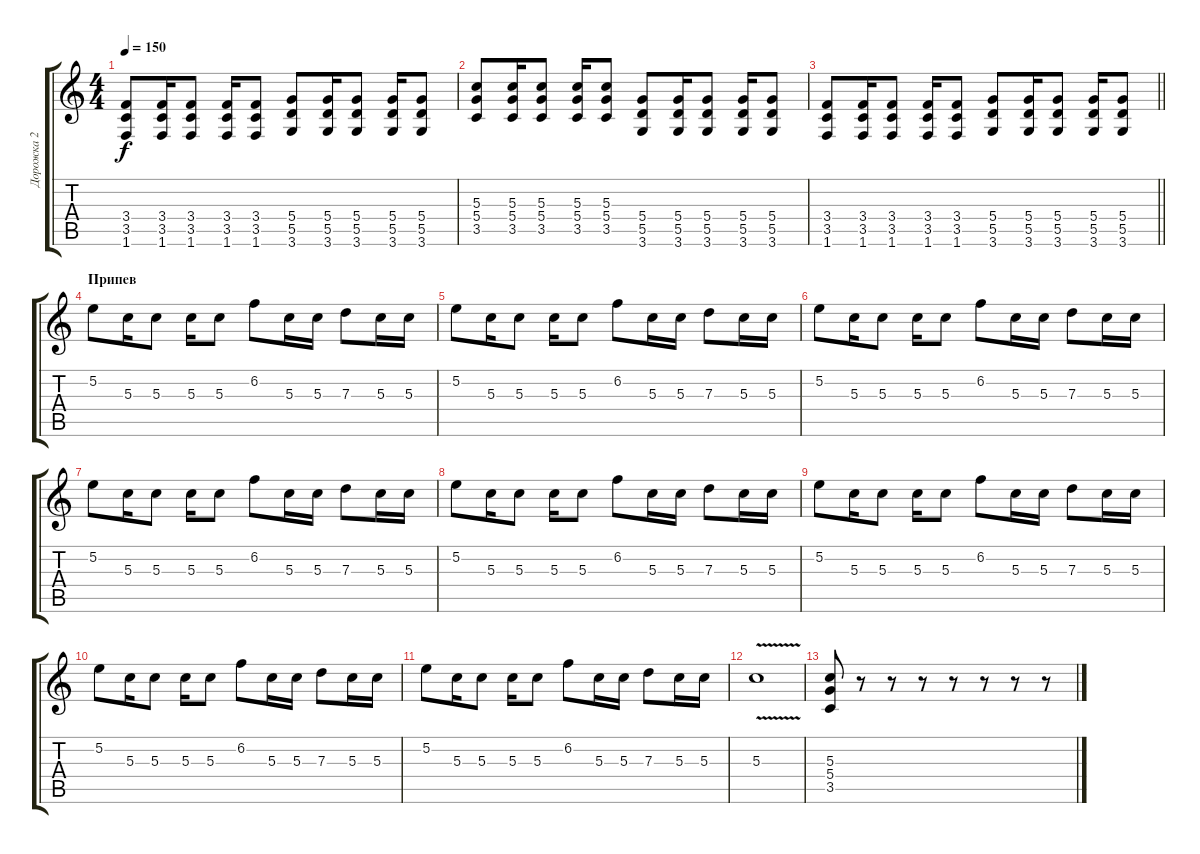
\track ("Дорожка 2" "Дорожка 2") {instrument distortionguitar}
\staff {score tabs}
\tuning (E4 B3 G3 D3 A2 E2) {hide}
\ts (4 4)
\tempo 150
\clef g2
\ks c
(3.4 3.5 1.6).8{dy f} (3.4 3.5 1.6).16 (3.4 3.5 1.6).8 (3.4 3.5 1.6).16 (3.4 3.5 1.6).8 (5.4 5.5 3.6).8 (5.4 5.5 3.6).16 (5.4 5.5 3.6).8 (5.4 5.5 3.6).16 (5.4 5.5 3.6).8 |
(5.3 5.4 3.5).8 (5.3 5.4 3.5).16 (5.3 5.4 3.5).8 (5.3 5.4 3.5).16 (5.3 5.4 3.5).8 (5.4 5.5 3.6).8 (5.4 5.5 3.6).16 (5.4 5.5 3.6).8 (5.4 5.5 3.6).16 (5.4 5.5 3.6).8 |
\barLineRight lightlight
(3.4 3.5 1.6).8 (3.4 3.5 1.6).16 (3.4 3.5 1.6).8 (3.4 3.5 1.6).16 (3.4 3.5 1.6).8 (5.4 5.5 3.6).8 (5.4 5.5 3.6).16 (5.4 5.5 3.6).8 (5.4 5.5 3.6).16 (5.4 5.5 3.6).8 |
\section ("" "Припев")
5.2.8 5.3.16 5.3.8 5.3.16 5.3.8 6.2.8 5.3.16 5.3.16 7.3.8 5.3.16 5.3.16 |
5.2.8 5.3.16 5.3.8 5.3.16 5.3.8 6.2.8 5.3.16 5.3.16 7.3.8 5.3.16 5.3.16 |
5.2.8 5.3.16 5.3.8 5.3.16 5.3.8 6.2.8 5.3.16 5.3.16 7.3.8 5.3.16 5.3.16 |
5.2.8 5.3.16 5.3.8 5.3.16 5.3.8 6.2.8 5.3.16 5.3.16 7.3.8 5.3.16 5.3.16 |
5.2.8 5.3.16 5.3.8 5.3.16 5.3.8 6.2.8 5.3.16 5.3.16 7.3.8 5.3.16 5.3.16 |
5.2.8 5.3.16 5.3.8 5.3.16 5.3.8 6.2.8 5.3.16 5.3.16 7.3.8 5.3.16 5.3.16 |
5.2.8 5.3.16 5.3.8 5.3.16 5.3.8 6.2.8 5.3.16 5.3.16 7.3.8 5.3.16 5.3.16 |
5.2.8 5.3.16 5.3.8 5.3.16 5.3.8 6.2.8 5.3.16 5.3.16 7.3.8 5.3.16 5.3.16 |
5.3{v}.1 |
(5.3 5.4 3.5).8 r.8 r.8 r.8 r.8 r.8 r.8 r.8
